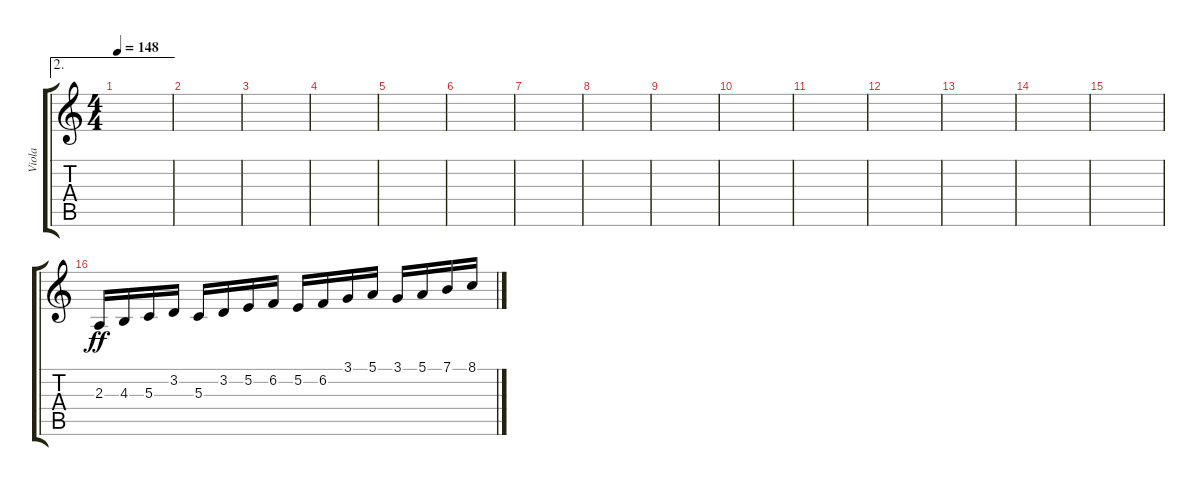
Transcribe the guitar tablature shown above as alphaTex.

\track ("Viola" "Viola") {instrument viola}
\staff {score tabs}
\tuning (E4 B3 G3 D3 A2 E2) {hide}
\ae 2
\ts (4 4)
\tempo 148
\clef g2
\ks c
|
|
|
|
|
|
|
|
|
|
|
|
|
|
|
2.3.16{dy ff} 4.3.16 5.3.16 3.2.16 5.3.16 3.2.16 5.2.16 6.2.16 5.2.16 6.2.16 3.1.16 5.1.16 3.1.16 5.1.16 7.1.16 8.1.16
